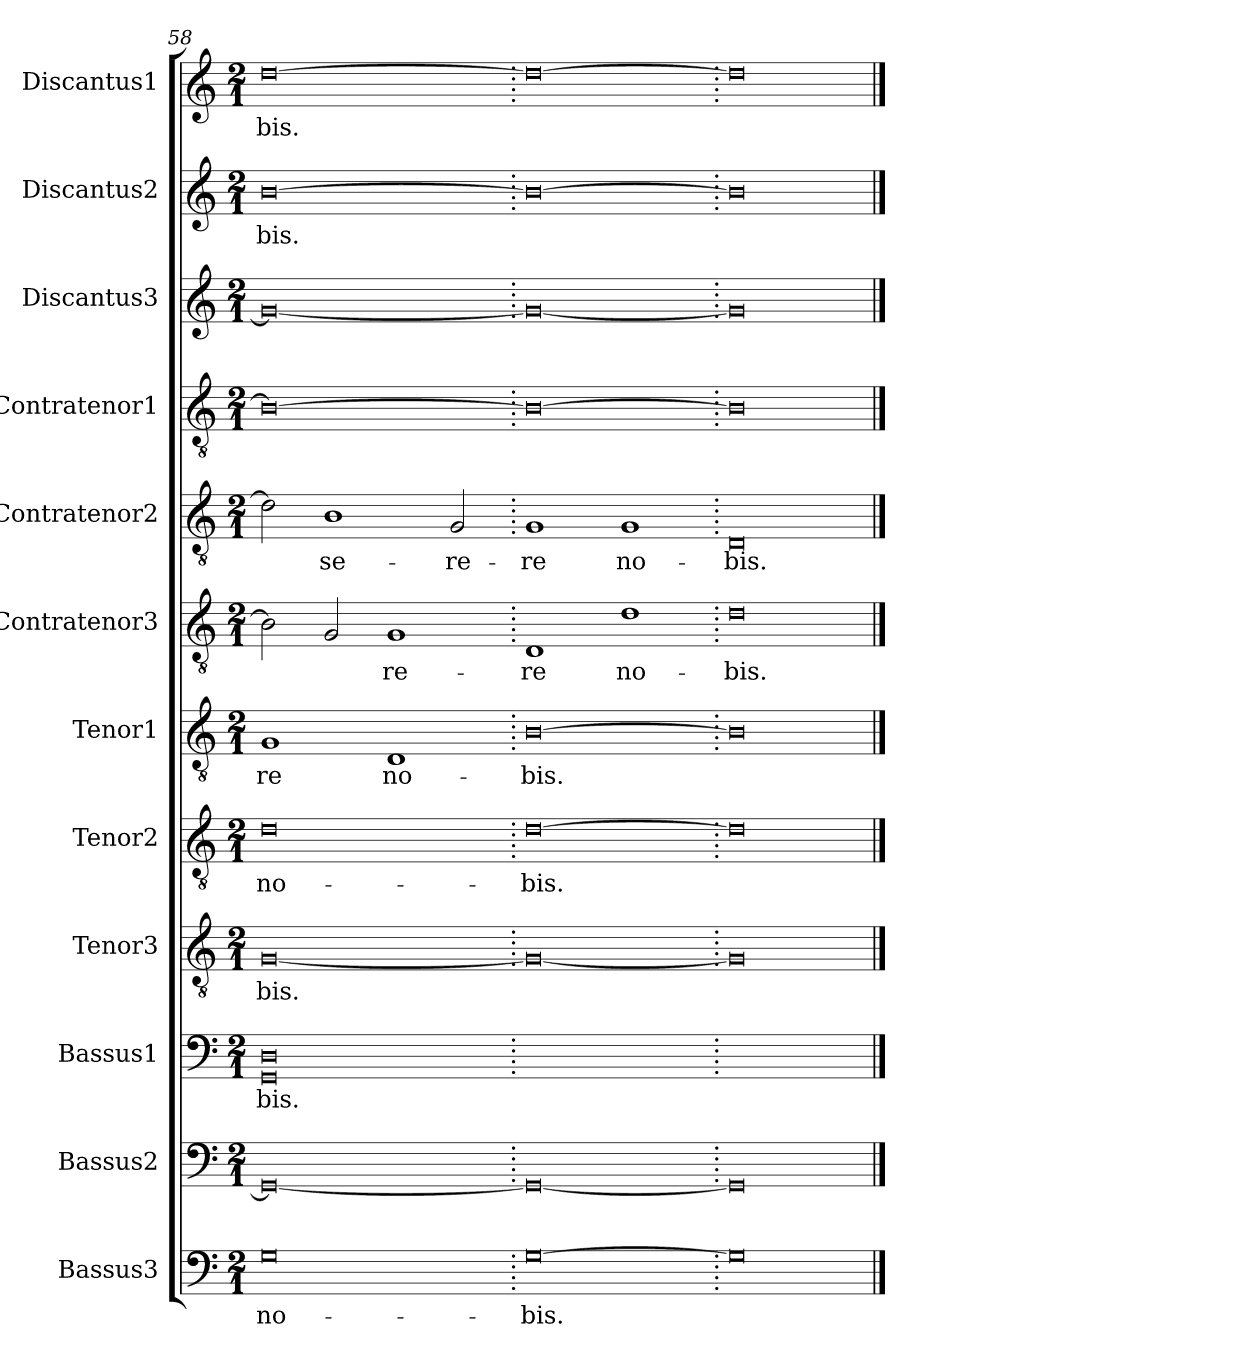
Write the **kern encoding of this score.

**kern	**text	**kern	**kern	**text	**kern	**text	**kern	**text	**kern	**text	**kern	**text	**kern	**text	**kern	**kern	**kern	**text	**kern	**text
*part12	*part12	*part11	*part10	*part10	*part9	*part9	*part8	*part8	*part7	*part7	*part6	*part6	*part5	*part5	*part4	*part3	*part2	*part2	*part1	*part1
*staff12	*staff12	*staff11	*staff10	*staff10	*staff9	*staff9	*staff8	*staff8	*staff7	*staff7	*staff6	*staff6	*staff5	*staff5	*staff4	*staff3	*staff2	*staff2	*staff1	*staff1
*I"Bassus3	*	*I"Bassus2	*I"Bassus1	*	*I"Tenor3	*	*I"Tenor2	*	*I"Tenor1	*	*I"Contratenor3	*	*I"Contratenor2	*	*I"Contratenor1	*I"Discantus3	*I"Discantus2	*	*I"Discantus1	*
*I'B3	*	*I'B2	*I'B1	*	*I'T3	*	*I'T2	*	*I'T1	*	*I'Ct3	*	*I'Ct2	*	*I'Ct1	*I'D3	*I'D2	*	*I'D1	*
*clefF4	*	*clefF4	*clefF4	*	*clefGv2	*	*clefGv2	*	*clefGv2	*	*clefGv2	*	*clefGv2	*	*clefGv2	*clefG2	*clefG2	*	*clefG2	*
*k[]	*	*k[]	*k[]	*	*k[]	*	*k[]	*	*k[]	*	*k[]	*	*k[]	*	*k[]	*k[]	*k[]	*	*k[]	*
*M2/1	*	*M2/1	*M2/1	*	*M2/1	*	*M2/1	*	*M2/1	*	*M2/1	*	*M2/1	*	*M2/1	*M2/1	*M2/1	*	*M2/1	*
=58	=58	=58	=58	=58	=58	=58	=58	=58	=58	=58	=58	=58	=58	=58	=58	=58	=58	=58	=58	=58
*	*	*	*^	*	*	*	*	*	*	*	*	*	*	*	*	*	*	*	*	*
0G	no-	0GG_	[y0GG	[y0D	-bis.	[0G	-bis.	0d	no-	1G	-re	2B]	.	2d]	.	0B_	0g_	[0b	-bis.	[0dd	-bis.
.	.	.	.	.	.	.	.	.	.	.	.	2G	.	1B	-se-	.	.	.	.	.	.
.	.	.	.	.	.	.	.	.	.	1D	no-	1G	-re-	.	.	.	.	.	.	.	.
.	.	.	.	.	.	.	.	.	.	.	.	.	.	2G	-re-	.	.	.	.	.	.
=59.	=59.	=59.	=59.	=59.	=59.	=59.	=59.	=59.	=59.	=59.	=59.	=59.	=59.	=59.	=59.	=59.	=59.	=59.	=59.	=59.	=59.
[0G	-bis.	0GG_	0GGyy_	0Dyy_	.	0G_	.	[0d	-bis.	[0B	-bis.	1D	-re	1G	-re	0B_	0g_	0b_	.	0dd_	.
.	.	.	.	.	.	.	.	.	.	.	.	1d	no-	1G	no-	.	.	.	.	.	.
=60.	=60.	=60.	=60.	=60.	=60.	=60.	=60.	=60.	=60.	=60.	=60.	=60.	=60.	=60.	=60.	=60.	=60.	=60.	=60.	=60.	=60.
0G]	.	0GG]	0GGyy]	0Dyy]	.	0G]	.	0d]	.	0B]	.	0d	-bis.	0D	-bis.	0B]	0g]	0b]	.	0dd]	.
*	*	*	*v	*v	*	*	*	*	*	*	*	*	*	*	*	*	*	*	*	*	*
==	==	==	==	==	==	==	==	==	==	==	==	==	==	==	==	==	==	==	==	==
*-	*-	*-	*-	*-	*-	*-	*-	*-	*-	*-	*-	*-	*-	*-	*-	*-	*-	*-	*-	*-
